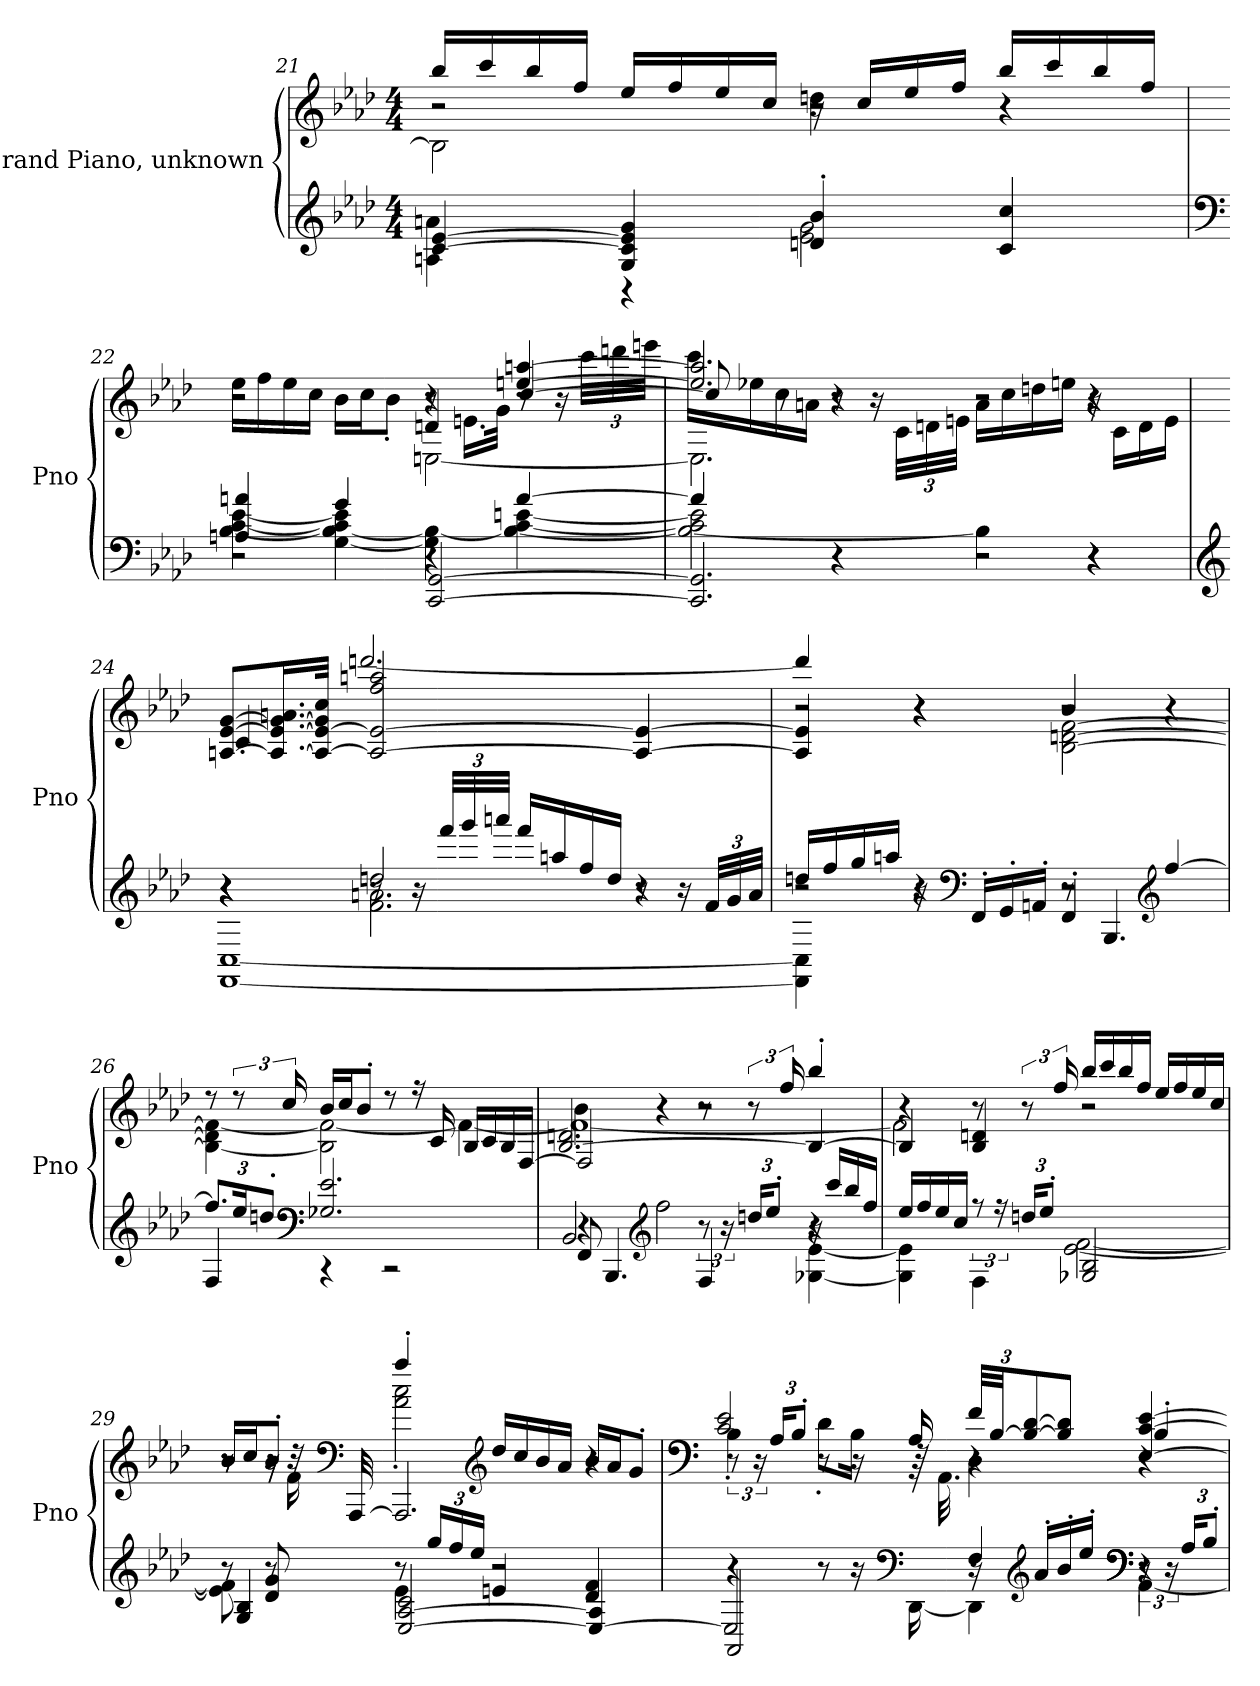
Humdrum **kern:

**kern	**kern
*part1	*part1
*staff2	*staff1
*I"Grand Piano, unknown	*
*I'Pno	*
*clefG2	*clefG2
*k[b-e-a-d-]	*k[b-e-a-d-]
*M4/4	*M4/4
=21	=21
*^	*^
*	*	*	*^
[4c/ [4e-/	4An\ 4an\	16bb-/LL	2r	2B-\]
.	.	16ccc/	.	.
.	.	16bb-/	.	.
.	.	16ff/JJ	.	.
4G/ 4c/] 4e-/] 4g/	4r	16ee-/LL	.	.
.	.	16ff/	.	.
.	.	16ee-/	.	.
.	.	16cc/JJ	.	.
4dn/' 4b-/'	2e-\ 2g\	16r	4ddn\	2r
.	.	16cc/LL	.	.
.	.	16ee-/	.	.
.	.	16ff/JJ	.	.
4c/ 4cc/	.	16bb-/LL	4r	.
.	.	16ccc/	.	.
.	.	16bb-/	.	.
.	.	16ff/JJ	.	.
*v	*v	*	*	*
*	*v	*v	*v
!!LO:PB:g=z
=22	=22
*clefF4	*
*^	*^
*	*^	*	*^
*	*	*	*	*	*^
2r	[4B-\ [4c\ [4e-\	4An/ 4an/	2r	16ee-\LL	2r	2r
.	.	.	.	16ff\	.	.
.	.	.	.	16ee-\	.	.
.	.	.	.	16cc\JJ	.	.
.	[4G\ 4B-\_ 4c\] 4e-\]	4g/	.	16b-\LL	.	.
.	.	.	.	16cc\J	.	.
.	.	.	.	8b-'\J	.	.
4r	4G\] 4B-\_	[2CC/ [2GG/	4r	8r	4dn/	[2En\
.	.	.	.	16.en\LL	.	.
.	.	.	.	32g\JJk	.	.
[4a/	4B-\_ [4c\ [4en\	.	[4een/ [4aan/	8r	[4cc/	.
.	.	.	.	16r	.	.
*	*	*	*	*Xbrackettup	*	*
.	.	.	.	48ccc\LLL	.	.
.	.	.	.	48dddn\	.	.
.	.	.	.	48eeen\JJJ	.	.
=23	=23	=23	=23	=23	=23	=23
4a/]	2B-\_ 2c\] 2e\]	2.CC/] 2.GG/]	2.ee/] 2.aa/]	16ccc\LL	8cc/]	2.E\]
.	.	.	.	16ee-X\	.	.
.	.	.	.	16cc\	8r	.
.	.	.	.	16an\JJ	.	.
4r	.	.	.	8r	4r	.
.	.	.	.	16r	.	.
.	.	.	.	48c\LLL	.	.
.	.	.	.	48dn\	.	.
.	.	.	.	48en\JJJ	.	.
2r	4B-\]	.	.	16a\LL	2r	.
.	.	.	.	16cc\	.	.
.	.	.	.	16ddn\	.	.
.	.	.	.	16een\JJ	.	.
.	4r	4r	4r	16r	.	4r
.	.	.	.	16c\LL	.	.
.	.	.	.	16d\	.	.
.	.	.	.	16e\JJ	.	.
*v	*v	*v	*	*	*	*
*	*v	*v	*v	*v
!!LO:LB:g=z
=24	=24
*clefG2	*
*^	*^
*	*^	*	*
*	*	*^	*	*
4r	4r	4r	[1FF [1C	[8An/ [8e-/ [8g/L	4c'/
.	.	.	.	16.A/_ 16.e-/_ 16.g/_ 16.an/L	.
.	.	.	.	32A/_ 32e-/_ 32g/] 32cc/JJk	.
8r	2.f\ 2.an\	2ddn/	.	2A/_ 2e-/_ 2ff/ 2aan/	[2.dddn/
16r	.	.	.	.	.
*Xbrackettup	*	*	*	*	*
48fff/LLL	.	.	.	.	.
48ggg/	.	.	.	.	.
48aaan/JJJ	.	.	.	.	.
16fff/LL	.	.	.	.	.
16aan/	.	.	.	.	.
16ff/	.	.	.	.	.
16dd/JJ	.	.	.	.	.
8r	.	4r	.	4A/_ 4e-/_	.
16r	.	.	.	.	.
48f/LLL	.	.	.	.	.
48g/	.	.	.	.	.
48a/JJJ	.	.	.	.	.
*	*	*v	*v	*	*
=25	=25	=25	=25	=25
*	*	*	*	*^
16ddn/LL	2r	4FF\] 4C\]	4A/] 4e-/]	4ddd/]	2r
16ff/	.	.	.	.	.
16gg/	.	.	.	.	.
16aan/JJ	.	.	.	.	.
16r	.	4r	4r	4r	.
*clefF4	*	*	*	*	*
16FF'/LL	.	.	.	.	.
16GG'/	.	.	.	.	.
16AAn'/JJ	.	.	.	.	.
4FF'/	8r	2r	4b-/	2r	[2B-\ [2dn\ [2f\
.	4.BBB-/	.	.	.	.
*clefG2	*	*	*	*	*
[4ff/	.	.	4r	.	.
*	*v	*v	*	*	*
*	*	*	*v	*v
!!LO:LB:g=z
=26	=26	=26	=26
12.ff/L]	4F/	8r	4B-\_ 4d\] 4f\_
*	*	*brackettup	*
24ee-/K	.	12r	.
12ddn'/J	.	.	.
.	.	24cc/	.
*clefF4	*	*	*
2.G-X/ 2.e-/	4r	16b-/LL	2B-\] 2f\_
.	.	16cc/J	.
.	.	8b-'/J	.
.	2r	8r	.
.	.	16r	.
.	.	16c/	.
.	.	16B-/LL	4f\_
.	.	16c/	.
.	.	16B-/	.
.	.	[16F/JJ	.
=27	=27	=27	=27
*	*^	*^	*^
8FF/	4r	2BB-/	2F/]	4b-\	[2.B-/ 2.dn/	1f_
4.BBB-/	.	.	.	.	.	.
*clefG2	*	*	*	*	*	*
.	2ff\	.	.	4r	.	.
*brackettup	*	*	*	*	*	*
12r	.	4F/	8r	2r	.	.
24r	.	.	.	.	.	.
24ddn/KL	.	.	12r	.	.	.
12ee-'/J	.	.	.	.	.	.
.	.	.	24ff/	.	.	.
16r	[4G-X\ [4e-\	4r	4bb-'/	.	4B-/_	.
16ccc/LL	.	.	.	.	.	.
16bb-/	.	.	.	.	.	.
16ff/JJ	.	.	.	.	.	.
*	*v	*v	*	*	*	*
*	*	*	*	*v	*v
!!LO:LB:g=z
=28	=28	=28	=28	=28
16ee-/LL	4G-\] 4e-\]	4r	4B-/]	2f\]
16ff/	.	.	.	.
16ee-/	.	.	.	.
16cc/JJ	.	.	.	.
12r	4F\	8r	4B-/ 4dn/	.
24r	.	.	.	.
24ddn/KL	.	12r	.	.
12ee-'/J	.	.	.	.
.	.	24ff/	.	.
2G-X/ 2B-/	[2e-\ [2f\	16bb-/LL	2r	2r
.	.	16ccc/	.	.
.	.	16bb-/	.	.
.	.	16ff/JJ	.	.
.	.	16ee-/LL	.	.
.	.	16ff/	.	.
.	.	16ee-/	.	.
.	.	16cc/JJ	.	.
=29	=29	=29	=29	=29
*	*^	*	*	*
8r	8e-\] 8f\]	4G/ 4B-/	16b-/LL	8r	8r
.	.	.	16cc/J	.	.
8d-/ 8g/	8r	.	8b-'/J	16r	16r
.	.	.	.	16f\	32r
*	*	*	*clefF4	*	*
.	.	.	.	.	[32AAA-/
8r	4e-\	[2E-/ [2A-/ 2c/	4aa-'/	2a-\' 2cc\'	2.AAA-/]
*Xbrackettup	*	*	*	*	*
24gg/LL	.	.	.	.	.
24ff/	.	.	.	.	.
24ee-/JJ	.	.	.	.	.
*	*	*	*clefG2	*	*
4en/	2r	.	16dd-/LL	.	.
.	.	.	16cc/	.	.
.	.	.	16b-/	.	.
.	.	.	16a-/JJ	.	.
4d-/ 4f/	.	4E-/_ 4A-/]	16b-/LL	4r	.
.	.	.	16a-/J	.	.
.	.	.	8g'/J	.	.
!!LO:LB:g=z	!!	!!
=30	=30	=30	=30	=30	=30
*	*	*	*clefF4	*	*
2AA-/	4r	2E-/]	12r	4B-'\	2c/ 2e-/
.	.	.	24r	.	.
.	.	.	24A-/KL	.	.
.	.	.	12B-'/J	.	.
.	8r	.	8r	8d-'\L	.
.	16r	.	16r	16B-\Jk	.
*clefF4	*	*	*	*	*
.	[16DD-\	.	16A-/	64r	.
.	.	.	.	32.AA-\	.
*	*	*	*Xbrackettup	*	*
16r	4DD-\]	4F/	48f/LLL	4D-\	4r
.	.	.	[48B-/JJ	.	.
.	.	.	12B-/_ [12d-/	.	.
*clefG2	*	*	*	*	*
16a-'/LL	.	.	.	.	.
16b-'/	.	.	8B-/] 8d-/]J	.	.
16ee-'/JJ	.	.	.	.	.
*clefF4	*	*	*	*	*
*brackettup	*	*	*	*	*
12r	[4AA-\	4r	[4E-/ [4c/ [4e-/	4r	4B-'/
24r	.	.	.	.	.
24A-/KL	.	.	.	.	.
12B-'/J	.	.	.	.	.
*v	*v	*v	*	*	*
*	*v	*v	*v
=	=
*-	*-
